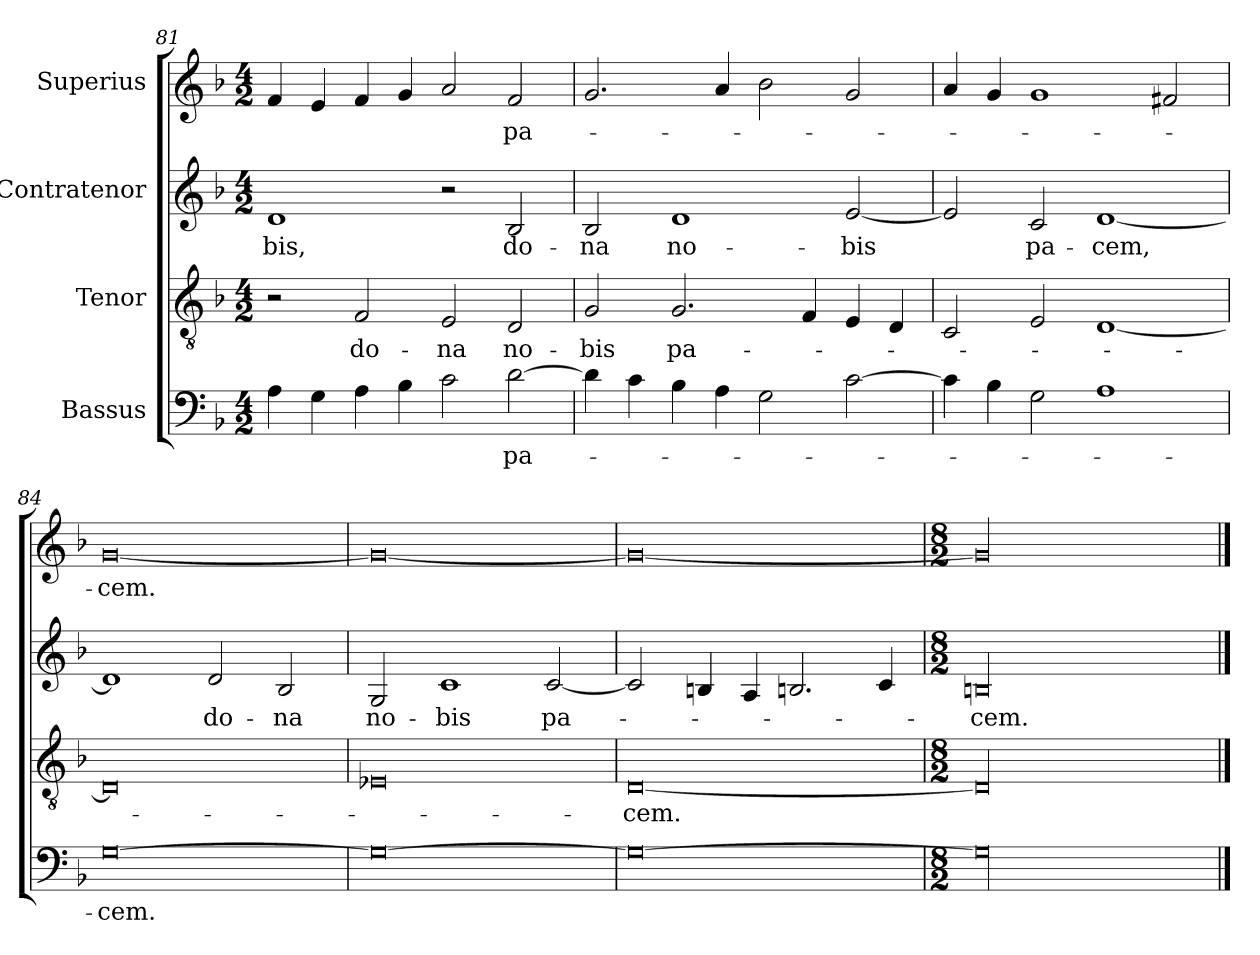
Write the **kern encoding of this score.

**kern	**text	**kern	**text	**kern	**text	**kern	**text
*part4	*part4	*part3	*part3	*part2	*part2	*part1	*part1
*staff4	*staff4	*staff3	*staff3	*staff2	*staff2	*staff1	*staff1
*I"Bassus	*	*I"Tenor	*	*I"Contratenor	*	*I"Superius	*
*clefF4	*	*clefGv2	*	*clefG2	*	*clefG2	*
*k[b-]	*	*k[b-]	*	*k[b-]	*	*k[b-]	*
*M4/2	*	*M4/2	*	*M4/2	*	*M4/2	*
=81	=81	=81	=81	=81	=81	=81	=81
4A\	.	2r	.	1d/	-bis,	4f/	.
4G\	.	.	.	.	.	4e/	.
4A\	.	2F/	do-	.	.	4f/	.
4B-\	.	.	.	.	.	4g/	.
2c\	.	2E/	-na	2r	.	2a/	.
[2d\	pa-	2D/	no-	2B-/	do-	2f/	pa-
=82	=82	=82	=82	=82	=82	=82	=82
4d\]	.	2G/	-bis	2B-/	-na	2.g/	.
4c\	.	.	.	.	.	.	.
4B-\	.	2.G/	pa-	1d/	no-	.	.
4A\	.	.	.	.	.	4a/	.
2G\	.	.	.	.	.	2b-\	.
.	.	4F/	.	.	.	.	.
[2c\	.	4E/	.	[2e/	-bis	2g/	.
.	.	4D/	.	.	.	.	.
=83	=83	=83	=83	=83	=83	=83	=83
4c\]	.	2C/	.	2e/]	.	4a/	.
4B-\	.	.	.	.	.	4g/	.
2G\	.	2E/	.	2c/	pa-	1g/	.
1A\	.	[1D/	.	[1d/	-cem,	.	.
.	.	.	.	.	.	2f#X/	.
=84	=84	=84	=84	=84	=84	=84	=84
[0G\	-cem.	0D/]	.	1d/]	.	[0g/	-cem.
.	.	.	.	2d/	do-	.	.
.	.	.	.	2B-/	-na	.	.
=85	=85	=85	=85	=85	=85	=85	=85
0G\_	.	0E-X/	.	2G/	no-	0g/_	.
.	.	.	.	1c/	-bis	.	.
.	.	.	.	[2c/	pa-	.	.
=86	=86	=86	=86	=86	=86	=86	=86
0G\_	.	[0D/	-cem.	2c/]	.	0g/_	.
.	.	.	.	4Bn/	.	.	.
.	.	.	.	4A/	.	.	.
.	.	.	.	2.Bn/	.	.	.
.	.	.	.	4c/	.	.	.
=87	=87	=87	=87	=87	=87	=87	=87
*M8/2	*	*M8/2	*	*M8/2	*	*M8/2	*
00G\]	.	00D/]	.	00Bn/	cem.-	00g/]	.
==	==	==	==	==	==	==	==
*-	*-	*-	*-	*-	*-	*-	*-
